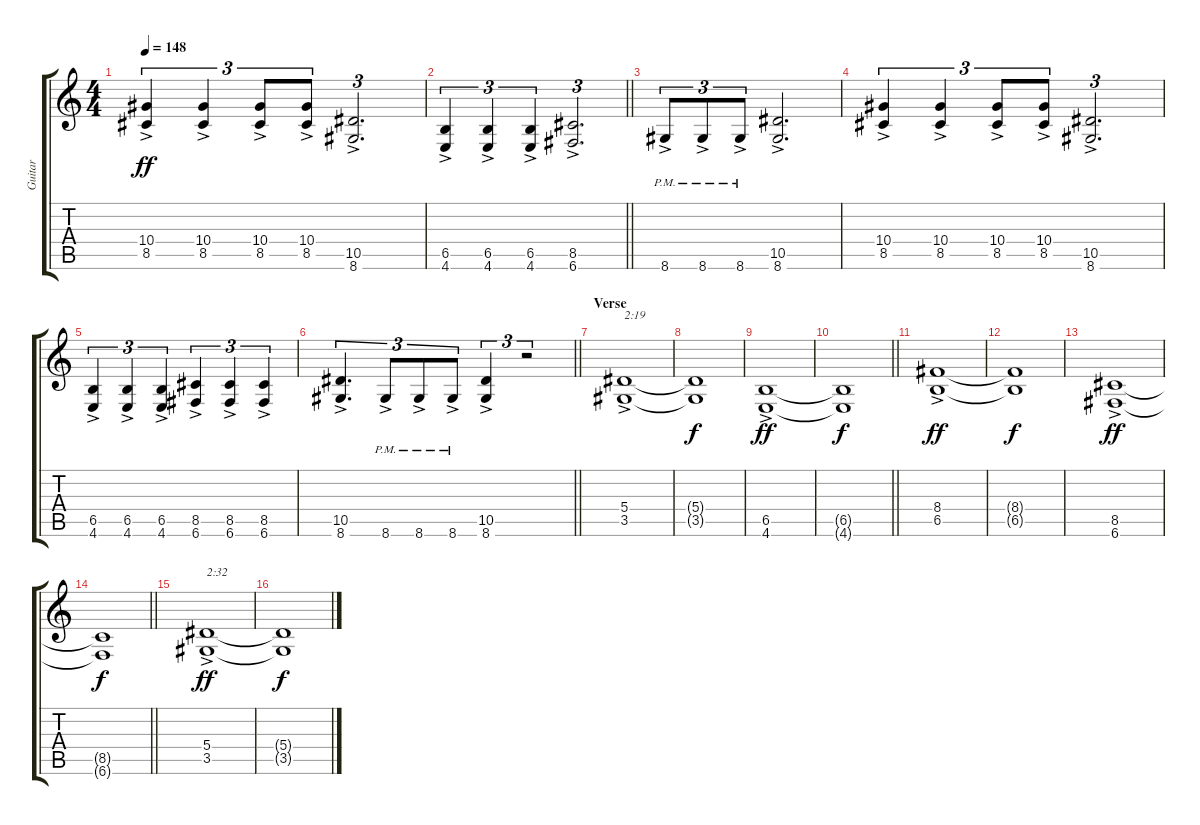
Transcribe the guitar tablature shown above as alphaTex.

\track ("Guitar" "Guitar") {instrument distortionguitar}
\staff {score tabs}
\tuning (C4 G3 Eb3 Bb2 F2 C2) {hide}
\ts (4 4)
\tempo 148
\clef g2
\ks c
(10.4{ac} 8.5{ac}).4{tu (3 2) dy ff} (10.4{ac} 8.5{ac}).4{tu (3 2)} (10.4{ac} 8.5{ac}).8{tu (3 2)} (10.4{ac} 8.5{ac}).8{tu (3 2)} (10.5{ac} 8.6{ac}).2{d tu (3 2)} |
\barLineRight lightlight
(6.5{ac} 4.6{ac}).4{tu (3 2)} (6.5{ac} 4.6{ac}).4{tu (3 2)} (6.5{ac} 4.6{ac}).4{tu (3 2)} (8.5{ac} 6.6{ac}).2{d tu (3 2)} |
\section ("" "")
8.6{ac pm}.8{tu (3 2)} 8.6{ac pm}.8{tu (3 2)} 8.6{ac pm}.8{tu (3 2)} (10.5{ac} 8.6{ac}).2{d} |
(10.4{ac} 8.5{ac}).4{tu (3 2)} (10.4{ac} 8.5{ac}).4{tu (3 2)} (10.4{ac} 8.5{ac}).8{tu (3 2)} (10.4{ac} 8.5{ac}).8{tu (3 2)} (10.5{ac} 8.6{ac}).2{d tu (3 2)} |
(6.5{ac} 4.6{ac}).4{tu (3 2)} (6.5{ac} 4.6{ac}).4{tu (3 2)} (6.5{ac} 4.6{ac}).4{tu (3 2)} (8.5{ac} 6.6{ac}).4{tu (3 2)} (8.5{ac} 6.6{ac}).4{tu (3 2)} (8.5{ac} 6.6{ac}).4{tu (3 2)} |
\barLineRight lightlight
(10.5{ac} 8.6{ac}).4{d tu (3 2)} 8.6{ac pm}.8{tu (3 2)} 8.6{ac pm}.8{tu (3 2)} 8.6{ac pm}.8{tu (3 2)} (10.5{ac} 8.6{ac}).4{tu (3 2)} r.2{tu (3 2)} |
\section ("" "Verse")
(5.4{ac} 3.5{ac}).1{txt "2:19"} |
(5.4{t} 3.5{t}).1{dy f} |
(6.5{ac} 4.6{ac}).1{dy ff} |
\barLineRight lightlight
(6.5{t} 4.6{t}).1{dy f} |
\section ("" "")
(8.4{ac} 6.5{ac}).1{dy ff} |
(8.4{t} 6.5{t}).1{dy f} |
(8.5{ac} 6.6{ac}).1{dy ff} |
\barLineRight lightlight
(8.5{t} 6.6{t}).1{dy f} |
\section ("" "")
(5.4{ac} 3.5{ac}).1{txt "2:32" dy ff} |
(5.4{t} 3.5{t}).1{dy f}
